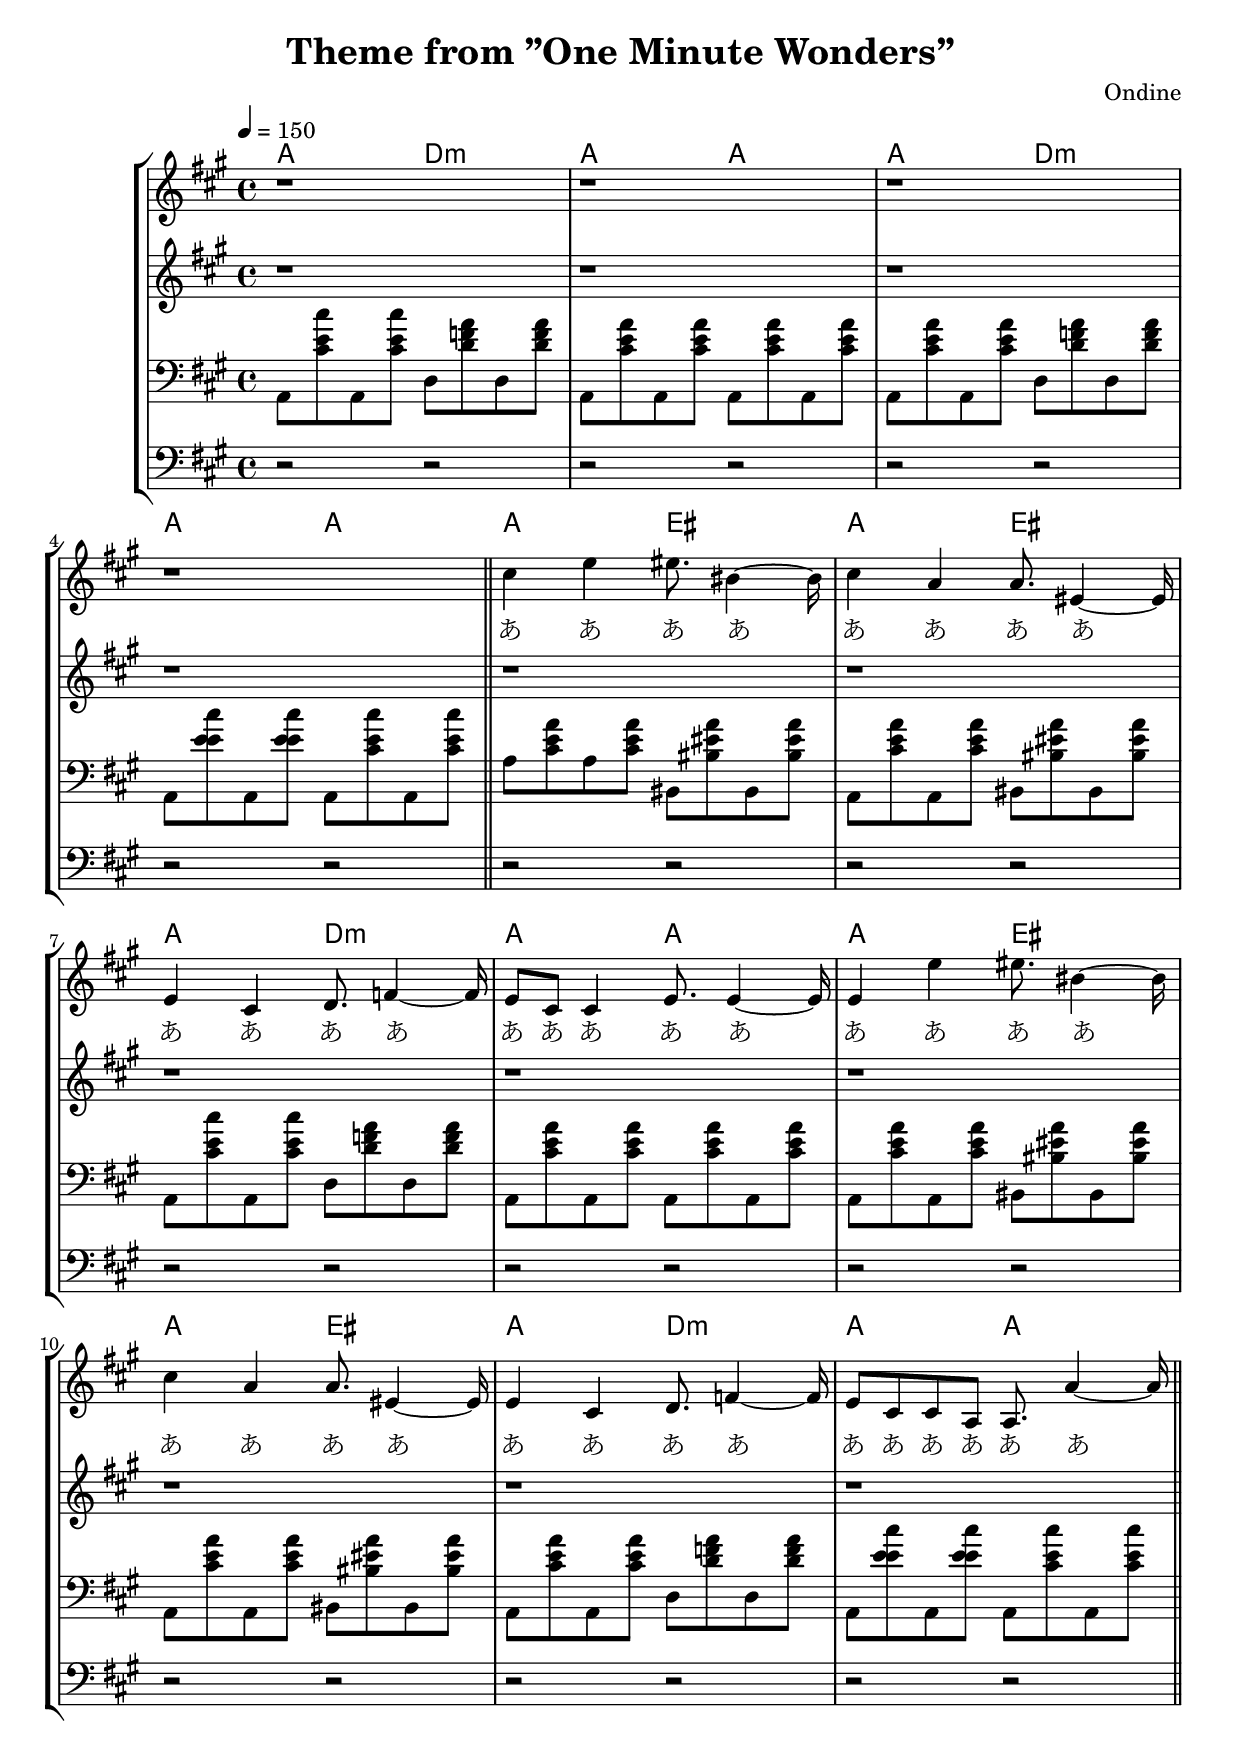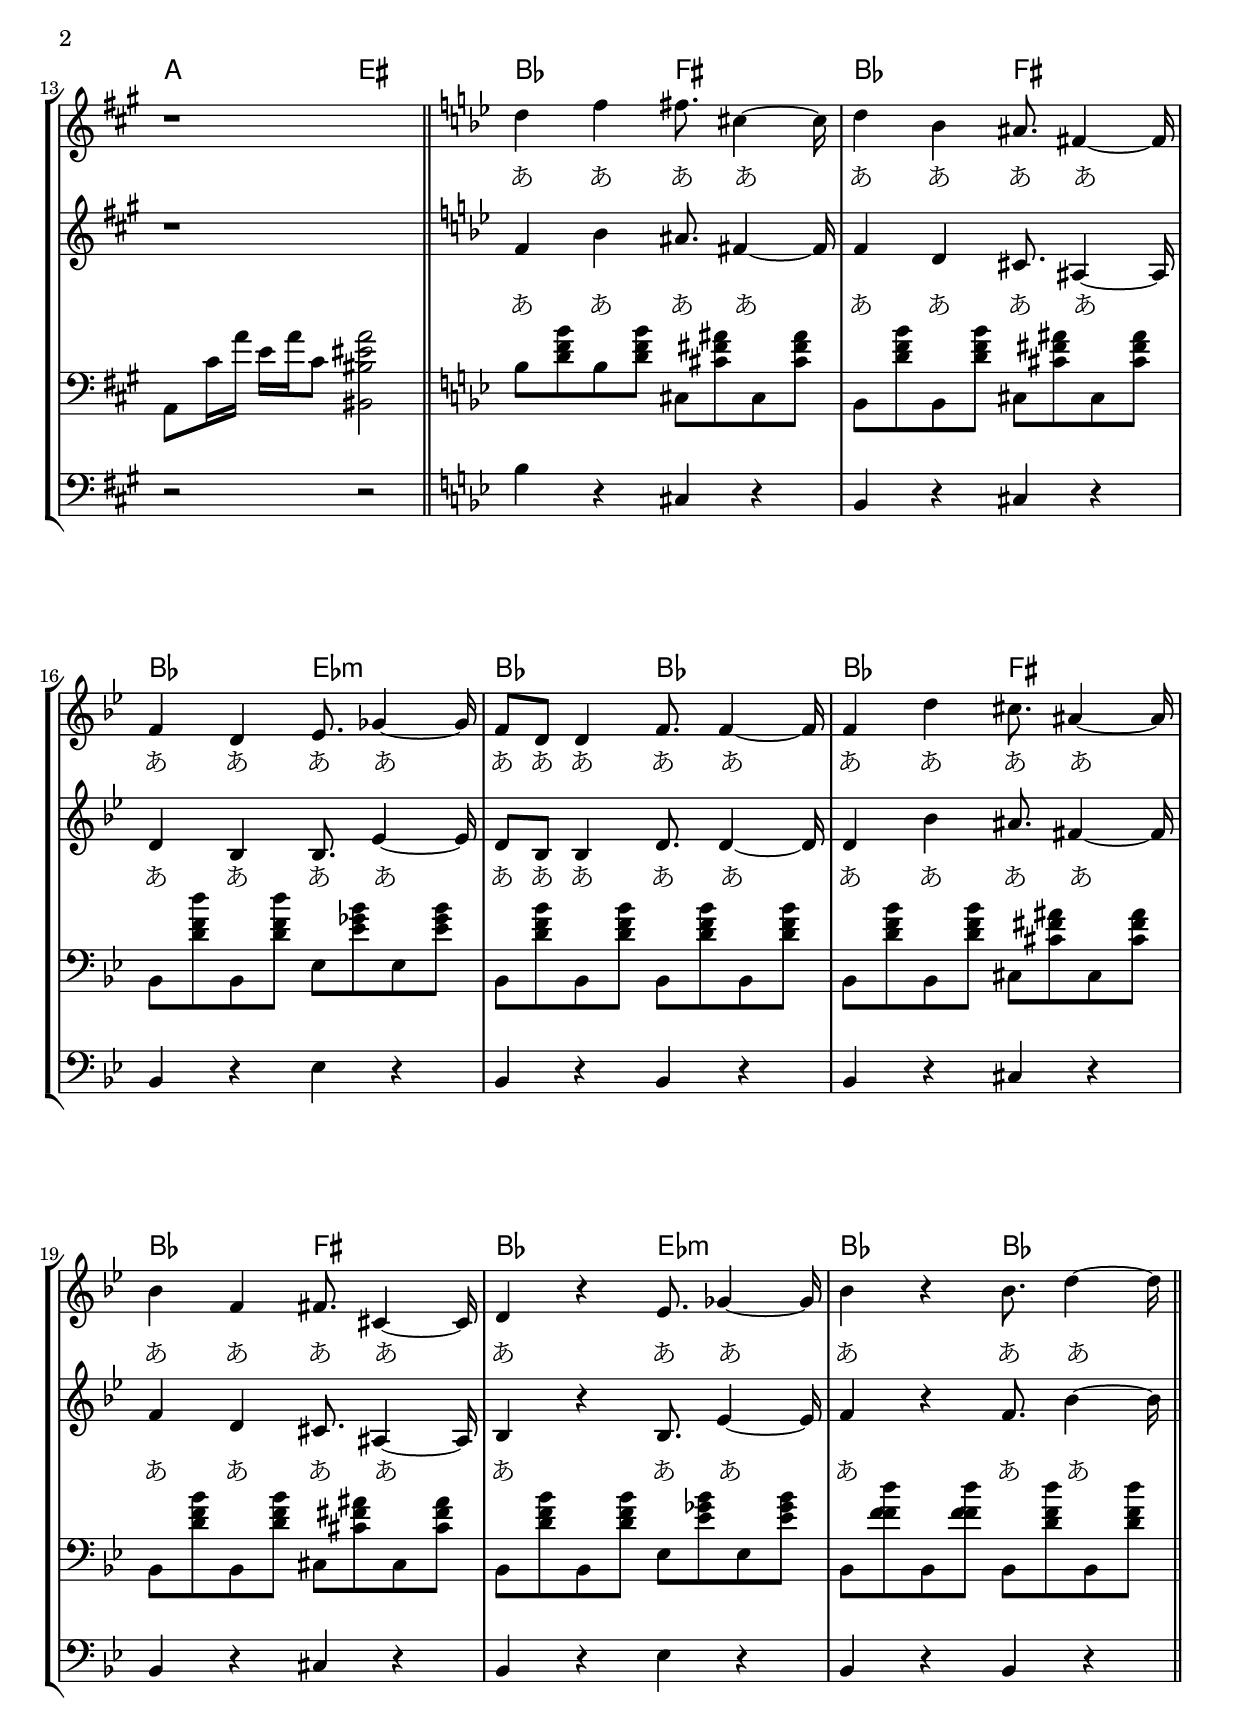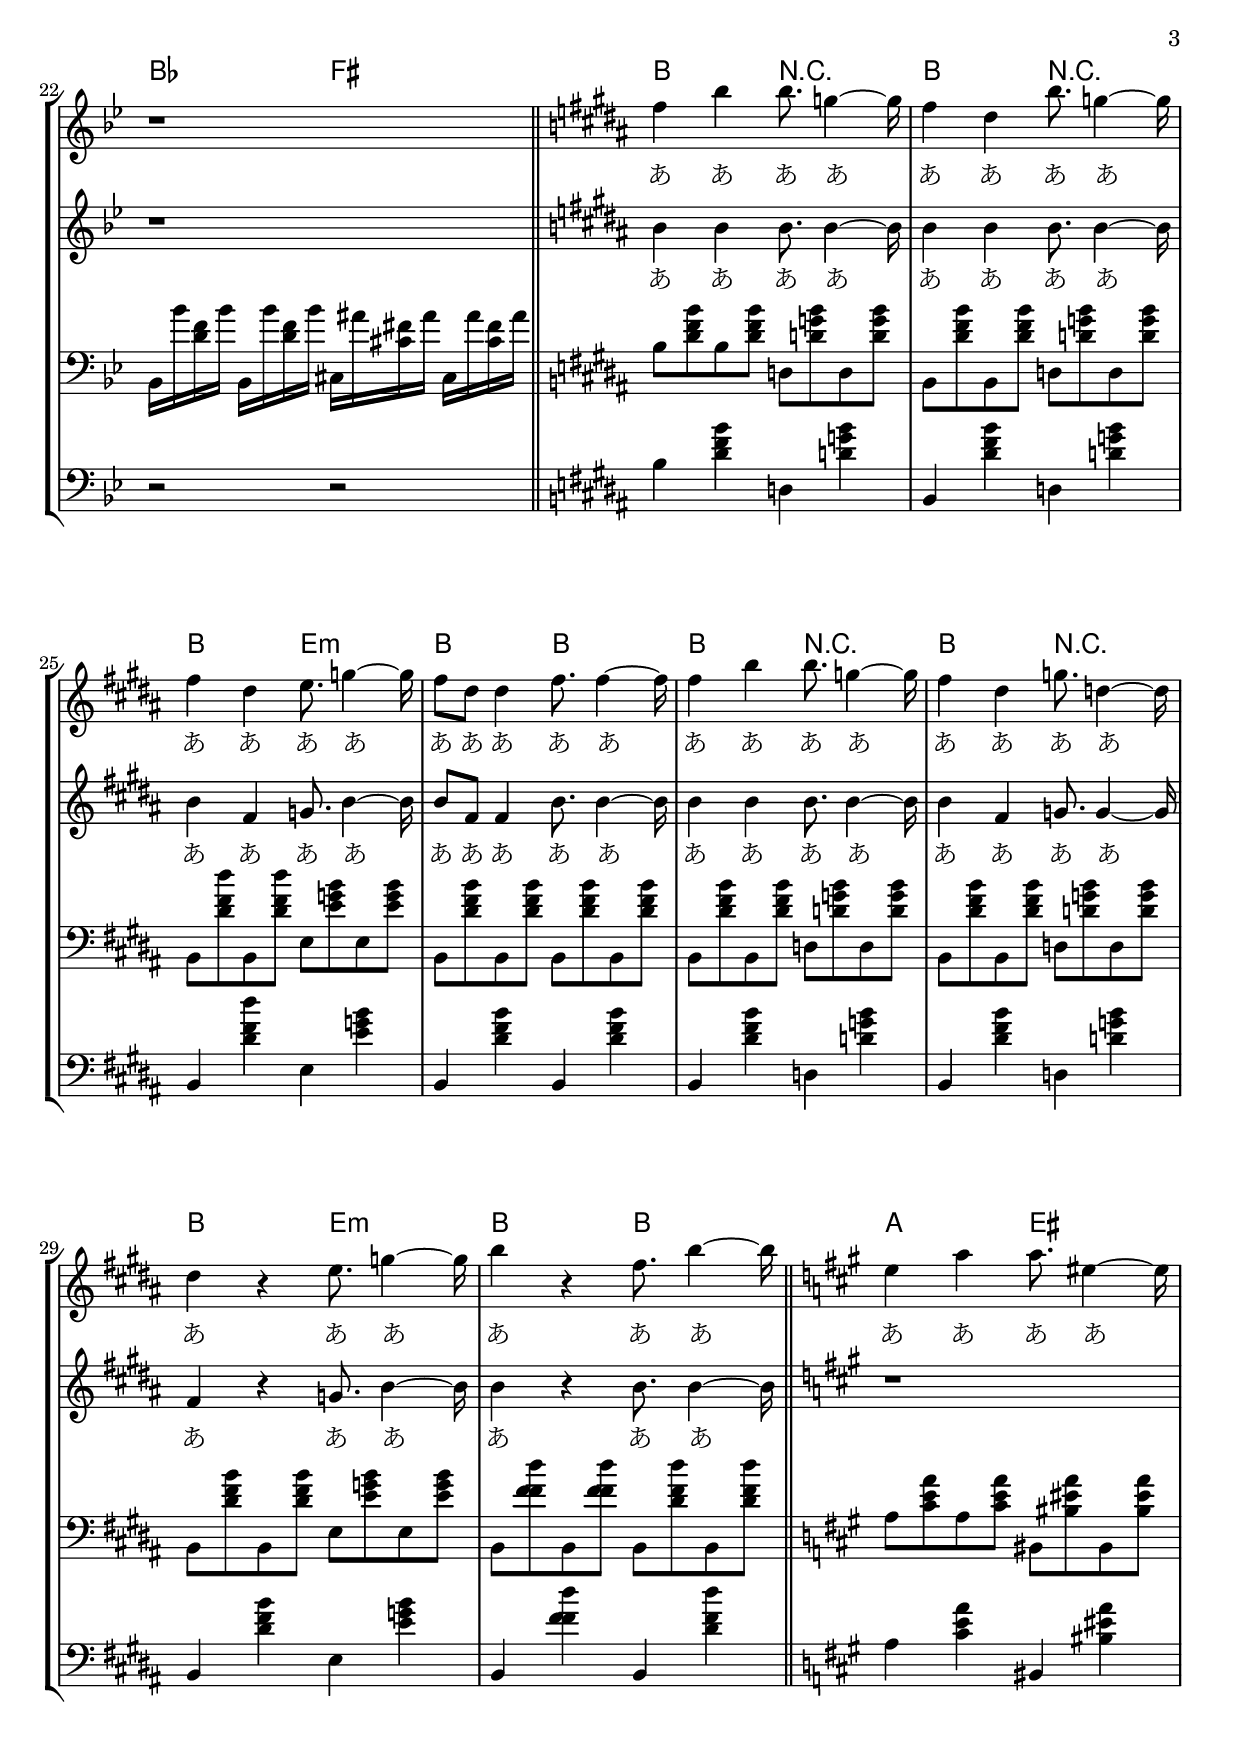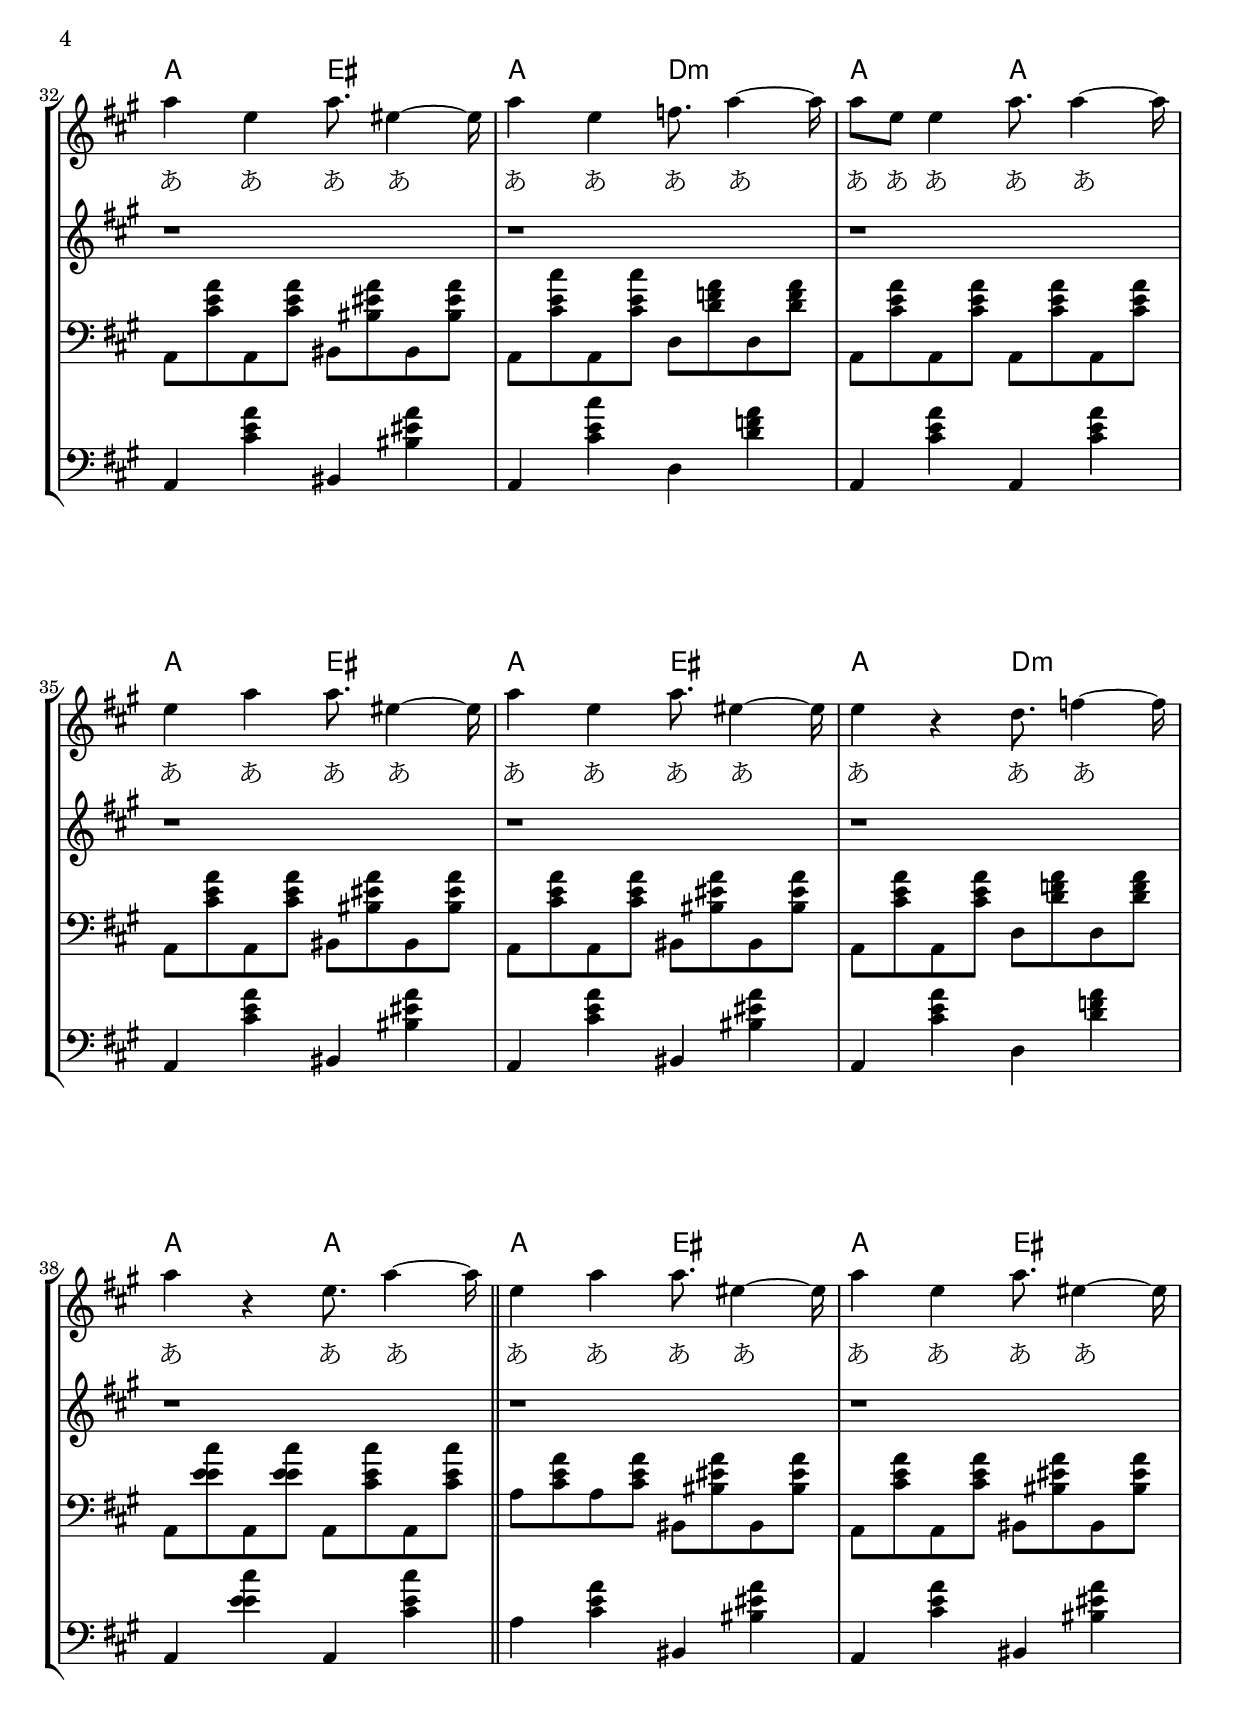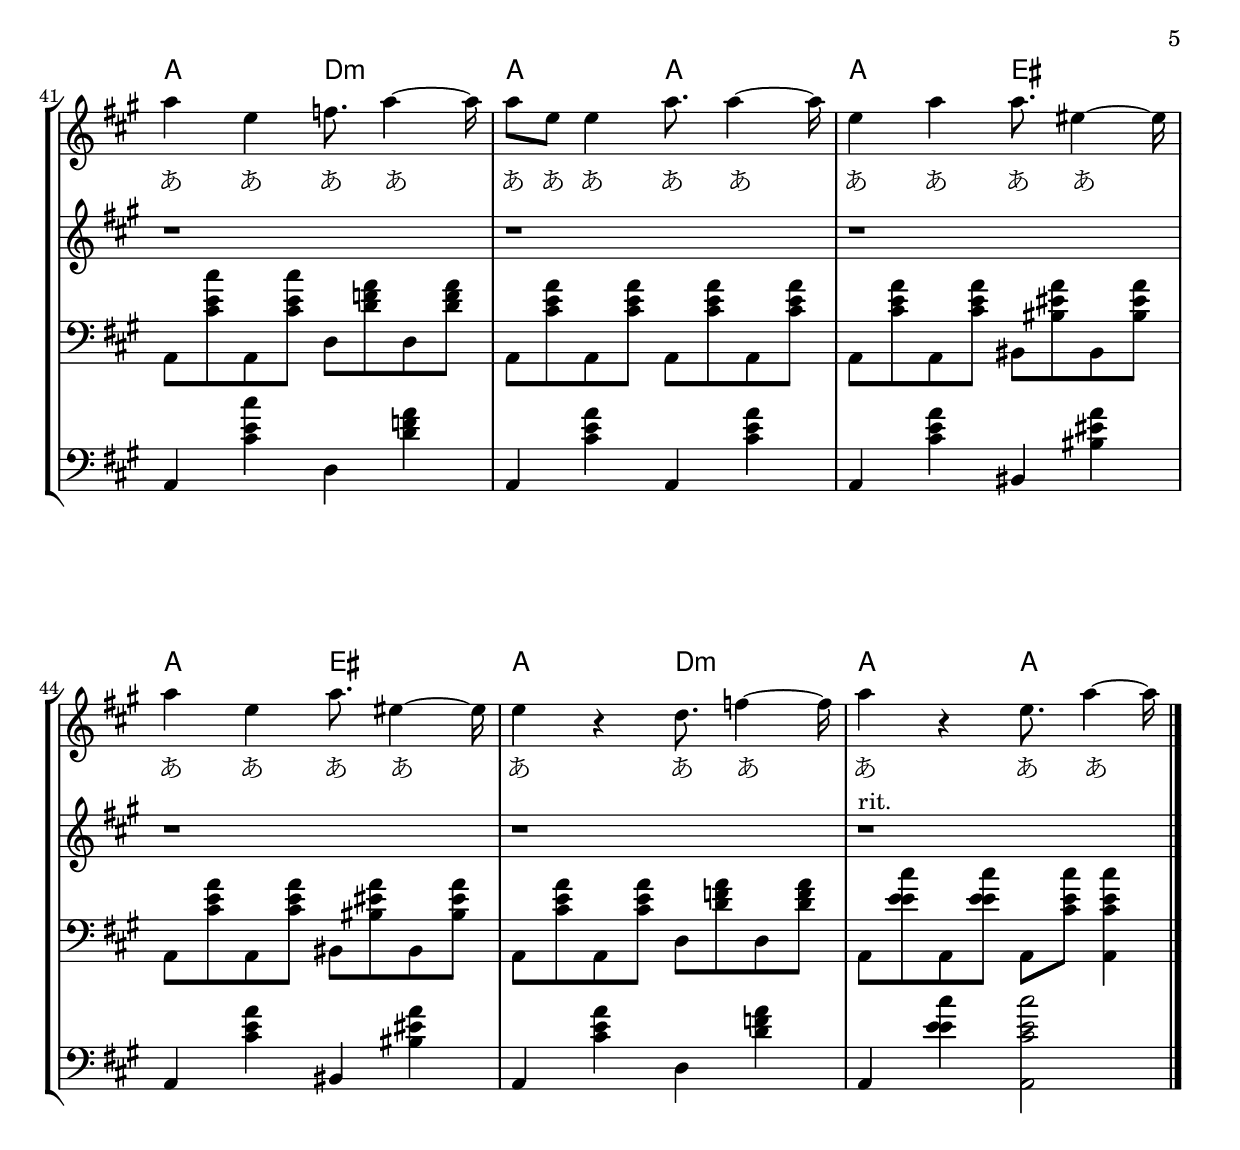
\version "2.12.1"

\header {
	title = \markup {"Theme from ”One Minute Wonders”"}
	composer = \markup \center-column {Ondine}
}

harmony = \chordmode {
	a2 d:m a a a d:m a a 

	a eis a eis a d:m a a a eis a eis a d:m a a 

	a eis 

	bes fis bes fis bes es:m bes bes bes fis bes fis bes es:m bes bes 

	bes fis 

	b r b r b e:m b b b r b r b e:m b b 

	a eis a eis a d:m a a a eis a eis a d:m a a 

	a eis a eis a d:m a a a eis a eis a d:m a a 
}

melody = {
	\key a \major
	\tempo 4 = 150
	r1 | r1 | r1 | r1   
	\set Staff.midiInstrument = #"Honky-tonk"
	cis''4  e''4  eis''8.  bis'4~bis'16 
	cis''4  a'4  a'8.  eis'4~eis'16 
	e'4  cis'4  d'8.  f'4~f'16 
	e'8  cis'8  cis'4  e'8.  e'4~e'16 
	e'4  e''4  eis''8.  bis'4~bis'16 
	cis''4  a'4  a'8.  eis'4~eis'16 
	e'4  cis'4  d'8.  f'4~f'16 
	e'8  cis'8  cis'8  a8  a8.  a'4~a'16
	r1   
	\set Staff.midiInstrument = #"Honky-tonk"
		\key bes \major
d''4  f''4  fis''8.  cis''4~cis''16 
	d''4  bes'4  ais'8.  fis'4~fis'16 
	f'4  d'4  es'8.  ges'4~ges'16 
	f'8  d'8  d'4  f'8.  f'4~f'16 
	f'4  d''4  cis''8.  ais'4~ais'16 
	bes'4  f'4  fis'8.  cis'4~cis'16 
	d'4  r4  es'8.  ges'4~ges'16 
	bes'4  r4  bes'8.  d''4~d''16
	r1   
	\set Staff.midiInstrument = #"Honky-tonk"
		\key b \major
fis''4  b''4  b''8.  g''4~g''16 
	fis''4  dis''4  b''8.  g''4~g''16 
	fis''4  dis''4  e''8.  g''4~g''16 
	fis''8  dis''8  dis''4  fis''8.  fis''4~fis''16 
	fis''4  b''4  b''8.  g''4~g''16 
	fis''4  dis''4  g''8.  d''4~d''16 
	dis''4  r4  e''8.  g''4~g''16 
	b''4  r4  fis''8.  b''4~b''16
	\set Staff.midiInstrument = #"Timpani"
		\key a \major
e''4  a''4  a''8.  eis''4~eis''16 
	a''4  e''4  a''8.  eis''4~eis''16 
	a''4  e''4  f''8.  a''4~a''16 
	a''8  e''8  e''4  a''8.  a''4~a''16 
	e''4  a''4  a''8.  eis''4~eis''16 
	a''4  e''4  a''8.  eis''4~eis''16 
	e''4  r4  d''8.  f''4~f''16 
	a''4  r4  e''8.  a''4~a''16
	\set Staff.midiInstrument = #"Timpani"
	e''4  a''4  a''8.  eis''4~eis''16 
	a''4  e''4  a''8.  eis''4~eis''16 
	a''4  e''4  f''8.  a''4~a''16 
	a''8  e''8  e''4  a''8.  a''4~a''16 
	e''4  a''4  a''8.  eis''4~eis''16 
	a''4  e''4  a''8.  eis''4~eis''16 
	e''4  r4  d''8.  f''4~f''16 
	a''4  r4  e''8.  a''4~a''16
	\bar "|."
}

words = \lyricmode {
	
	あ  あ  あ  あ  あ  あ  あ  あ  あ  あ  あ  あ  あ  あ  あ  あ  あ  あ  あ  あ  あ  あ  あ  あ  あ  あ  あ  あ  あ  あ  あ  あ  あ  あ  あ  
	
	あ  あ  あ  あ  あ  あ  あ  あ  あ  あ  あ  あ  あ  あ  あ  あ  あ  あ  あ  あ  あ  あ  あ  あ  あ  あ  あ  あ  あ  あ  あ  
	
	あ  あ  あ  あ  あ  あ  あ  あ  あ  あ  あ  あ  あ  あ  あ  あ  あ  あ  あ  あ  あ  あ  あ  あ  あ  あ  あ  あ  あ  あ  あ  
	あ  あ  あ  あ  あ  あ  あ  あ  あ  あ  あ  あ  あ  あ  あ  あ  あ  あ  あ  あ  あ  あ  あ  あ  あ  あ  あ  あ  あ  あ  あ  
	あ  あ  あ  あ  あ  あ  あ  あ  あ  あ  あ  あ  あ  あ  あ  あ  あ  あ  あ  あ  あ  あ  あ  あ  あ  あ  あ  あ  あ  あ  あ  
}

secondmelody = {
	\key a \major
	\tempo 4 = 150
	r1 | r1 | r1 | r1   
	r1 | r1 | r1 | r1 | r1 | r1 | r1 | r1   
	r1   
	\set Staff.midiInstrument = #"Honky-tonk"
		\key bes \major
f'4  bes'4  ais'8.  fis'4~fis'16 
	f'4  d'4  cis'8.  ais4~ais16 
	d'4  bes4  bes8.  es'4~es'16 
	d'8  bes8  bes4  d'8.  d'4~d'16 
	d'4  bes'4  ais'8.  fis'4~fis'16 
	f'4  d'4  cis'8.  ais4~ais16 
	bes4  r4  bes8.  es'4~es'16 
	f'4  r4  f'8.  bes'4~bes'16
	r1   
	\set Staff.midiInstrument = #"Honky-tonk"
		\key b \major
b'4  b'4  b'8.  b'4~b'16 
	b'4  b'4  b'8.  b'4~b'16 
	b'4  fis'4  g'8.  b'4~b'16 
	b'8  fis'8  fis'4  b'8.  b'4~b'16 
	b'4  b'4  b'8.  b'4~b'16 
	b'4  fis'4  g'8.  g'4~g'16 
	fis'4  r4  g'8.  b'4~b'16 
	b'4  r4  b'8.  b'4~b'16
	\key a \major
	r1 | r1 | r1 | r1 | r1 | r1 | r1 | r1   
	r1 | r1 | r1 | r1 | r1 | r1 | r1 | r1^"rit." \bar "|."
}

secondwords = \lyricmode {
	
	
	
	あ  あ  あ  あ  あ  あ  あ  あ  あ  あ  あ  あ  あ  あ  あ  あ  あ  あ  あ  あ  あ  あ  あ  あ  あ  あ  あ  あ  あ  あ  あ  
	
	あ  あ  あ  あ  あ  あ  あ  あ  あ  あ  あ  あ  あ  あ  あ  あ  あ  あ  あ  あ  あ  あ  あ  あ  あ  あ  あ  あ  あ  あ  あ  
	
	
}

tempochange = {
	\tempo 4 = 150
	r1 | r1 | r1 | r1 \bar "||"
	\tempo 4 = 150
	r1 | r1 | r1 | r1 | r1 | r1 | r1 | r1 \bar "||"
	\tempo 4 = 150
	r1 \bar "||"
	\tempo 4 = 150
	r1 | r1 | r1 | r1 | r1 | r1 | r1 | r1 \bar "||"
	\tempo 4 = 150
	r1 \bar "||"
	\tempo 4 = 150
	r1 | r1 | r1 | r1 | r1 | r1 | r1 | r1 \bar "||"
	\tempo 4 = 150
	r1 | r1 | r1 | r1 | r1 | r1 | r1 | r1 \bar "||"
	\tempo 4 = 150
	r1 | r1 | r1 | r1 | r1 | r1 | r1 | r1 \bar "|."
}

mainacc = {
	\clef bass
	\set Staff.midiInstrument = #"Acoustic grand"
	\key a \major
	\tempo 4 = 150
	a,8 <cis' e' cis''> a, <cis' e' cis''>
	d8 <d' f' a'> d <d' f' a'>
	a,8 <cis' e' a'> a, <cis' e' a'>
	a,8 <cis' e' a'> a, <cis' e' a'>
	a,8 <cis' e' a'> a, <cis' e' a'>
	d8 <d' f' a'> d <d' f' a'>
	a,8 <e' e' cis''> a, <e' e' cis''>
	a,8 <cis' e' cis''> a, <cis' e' cis''>
	\bar "||"

	\set Staff.midiInstrument = #"Acoustic grand"
	a8 <cis' e' a'> a <cis' e' a'>
	bis,8 <bis eis' a'> bis, <bis eis' a'>
	a,8 <cis' e' a'> a, <cis' e' a'>
	bis,8 <bis eis' a'> bis, <bis eis' a'>
	a,8 <cis' e' cis''> a, <cis' e' cis''>
	d8 <d' f' a'> d <d' f' a'>
	a,8 <cis' e' a'> a, <cis' e' a'>
	a,8 <cis' e' a'> a, <cis' e' a'>
	a,8 <cis' e' a'> a, <cis' e' a'>
	bis,8 <bis eis' a'> bis, <bis eis' a'>
	a,8 <cis' e' a'> a, <cis' e' a'>
	bis,8 <bis eis' a'> bis, <bis eis' a'>
	a,8 <cis' e' a'> a, <cis' e' a'>
	d8 <d' f' a'> d <d' f' a'>
	a,8 <e' e' cis''> a, <e' e' cis''>
	a,8 <cis' e' cis''> a, <cis' e' cis''>
	\bar "||"

	\set Staff.midiInstrument = #"Timpani"
	a,8 cis'16 a' e' a' cis'8
	<bis, bis eis' a'>2
	\bar "||"

	\set Staff.midiInstrument = #"Acoustic grand"
	\key bes \major
	bes8 <d' f' bes'> bes <d' f' bes'>
	cis8 <cis' fis' ais'> cis <cis' fis' ais'>
	bes,8 <d' f' bes'> bes, <d' f' bes'>
	cis8 <cis' fis' ais'> cis <cis' fis' ais'>
	bes,8 <d' f' d''> bes, <d' f' d''>
	es8 <es' ges' bes'> es <es' ges' bes'>
	bes,8 <d' f' bes'> bes, <d' f' bes'>
	bes,8 <d' f' bes'> bes, <d' f' bes'>
	bes,8 <d' f' bes'> bes, <d' f' bes'>
	cis8 <cis' fis' ais'> cis <cis' fis' ais'>
	bes,8 <d' f' bes'> bes, <d' f' bes'>
	cis8 <cis' fis' ais'> cis <cis' fis' ais'>
	bes,8 <d' f' bes'> bes, <d' f' bes'>
	es8 <es' ges' bes'> es <es' ges' bes'>
	bes,8 <f' f' d''> bes, <f' f' d''>
	bes,8 <d' f' d''> bes, <d' f' d''>
	\bar "||"

	\set Staff.midiInstrument = #"Timpani"
	bes,16 bes' <d' f'> bes' bes, bes' <d' f'> bes'
	cis16 ais' <cis' fis'> ais' cis ais' <cis' fis'> ais'
	\bar "||"

	\set Staff.midiInstrument = #"Acoustic grand"
	\key b \major
	b8 <dis' fis' b'> b <dis' fis' b'>
	d8 <d' g' b'> d <d' g' b'>
	b,8 <dis' fis' b'> b, <dis' fis' b'>
	d8 <d' g' b'> d <d' g' b'>
	b,8 <dis' fis' dis''> b, <dis' fis' dis''>
	e8 <e' g' b'> e <e' g' b'>
	b,8 <dis' fis' b'> b, <dis' fis' b'>
	b,8 <dis' fis' b'> b, <dis' fis' b'>
	b,8 <dis' fis' b'> b, <dis' fis' b'>
	d8 <d' g' b'> d <d' g' b'>
	b,8 <dis' fis' b'> b, <dis' fis' b'>
	d8 <d' g' b'> d <d' g' b'>
	b,8 <dis' fis' b'> b, <dis' fis' b'>
	e8 <e' g' b'> e <e' g' b'>
	b,8 <fis' fis' dis''> b, <fis' fis' dis''>
	b,8 <dis' fis' dis''> b, <dis' fis' dis''>
	\bar "||"

	\set Staff.midiInstrument = #"Timpani"
	\key a \major
	a8 <cis' e' a'> a <cis' e' a'>
	bis,8 <bis eis' a'> bis, <bis eis' a'>
	a,8 <cis' e' a'> a, <cis' e' a'>
	bis,8 <bis eis' a'> bis, <bis eis' a'>
	a,8 <cis' e' cis''> a, <cis' e' cis''>
	d8 <d' f' a'> d <d' f' a'>
	a,8 <cis' e' a'> a, <cis' e' a'>
	a,8 <cis' e' a'> a, <cis' e' a'>
	a,8 <cis' e' a'> a, <cis' e' a'>
	bis,8 <bis eis' a'> bis, <bis eis' a'>
	a,8 <cis' e' a'> a, <cis' e' a'>
	bis,8 <bis eis' a'> bis, <bis eis' a'>
	a,8 <cis' e' a'> a, <cis' e' a'>
	d8 <d' f' a'> d <d' f' a'>
	a,8 <e' e' cis''> a, <e' e' cis''>
	a,8 <cis' e' cis''> a, <cis' e' cis''>
	\bar "||"

	\set Staff.midiInstrument = #"Timpani"
	a8 <cis' e' a'> a <cis' e' a'>
	bis,8 <bis eis' a'> bis, <bis eis' a'>
	a,8 <cis' e' a'> a, <cis' e' a'>
	bis,8 <bis eis' a'> bis, <bis eis' a'>
	a,8 <cis' e' cis''> a, <cis' e' cis''>
	d8 <d' f' a'> d <d' f' a'>
	a,8 <cis' e' a'> a, <cis' e' a'>
	a,8 <cis' e' a'> a, <cis' e' a'>
	a,8 <cis' e' a'> a, <cis' e' a'>
	bis,8 <bis eis' a'> bis, <bis eis' a'>
	a,8 <cis' e' a'> a, <cis' e' a'>
	bis,8 <bis eis' a'> bis, <bis eis' a'>
	a,8 <cis' e' a'> a, <cis' e' a'>
	d8 <d' f' a'> d <d' f' a'>
	a,8 <e' e' cis''> a, <e' e' cis''>
	a,8 <cis' e' cis''>8 <a, cis' e' cis''>4
	\bar "|."
}

subacc = {
	\clef bass
	\set Staff.midiInstrument = #"Acoustic grand"
	\key a \major
	\tempo 4 = 150
	r2
	r2
	r2
	r2
	r2
	r2
	r2
	r2
	\bar "||"

	\set Staff.midiInstrument = #"Acoustic grand"
	r2
	r2
	r2
	r2
	r2
	r2
	r2
	r2
	r2
	r2
	r2
	r2
	r2
	r2
	r2
	r2
	\bar "||"

	\set Staff.midiInstrument = #"Acoustic grand"
	r2
	r2
	\bar "||"

	\set Staff.midiInstrument = #"Trumpet"
	\key bes \major
	bes4 r4
	cis4 r4
	bes,4 r4
	cis4 r4
	bes,4 r4
	es4 r4
	bes,4 r4
	bes,4 r4
	bes,4 r4
	cis4 r4
	bes,4 r4
	cis4 r4
	bes,4 r4
	es4 r4
	bes,4 r4
	bes,4 r4
	\bar "||"

	\set Staff.midiInstrument = #"Acoustic grand"
	r2
	r2
	\bar "||"

	\set Staff.midiInstrument = #"Trumpet"
	\key b \major
	b4 <dis' fis' b'>4
	d4 <d' g' b'>4
	b,4 <dis' fis' b'>4
	d4 <d' g' b'>4
	b,4 <dis' fis' dis''>4
	e4 <e' g' b'>4
	b,4 <dis' fis' b'>4
	b,4 <dis' fis' b'>4
	b,4 <dis' fis' b'>4
	d4 <d' g' b'>4
	b,4 <dis' fis' b'>4
	d4 <d' g' b'>4
	b,4 <dis' fis' b'>4
	e4 <e' g' b'>4
	b,4 <fis' fis' dis''>4
	b,4 <dis' fis' dis''>4
	\bar "||"

	\set Staff.midiInstrument = #"Timpani"
	\key a \major
	a4 <cis' e' a'>4
	bis,4 <bis eis' a'>4
	a,4 <cis' e' a'>4
	bis,4 <bis eis' a'>4
	a,4 <cis' e' cis''>4
	d4 <d' f' a'>4
	a,4 <cis' e' a'>4
	a,4 <cis' e' a'>4
	a,4 <cis' e' a'>4
	bis,4 <bis eis' a'>4
	a,4 <cis' e' a'>4
	bis,4 <bis eis' a'>4
	a,4 <cis' e' a'>4
	d4 <d' f' a'>4
	a,4 <e' e' cis''>4
	a,4 <cis' e' cis''>4
	\bar "||"

	\set Staff.midiInstrument = #"Timpani"
	a4 <cis' e' a'>4
	bis,4 <bis eis' a'>4
	a,4 <cis' e' a'>4
	bis,4 <bis eis' a'>4
	a,4 <cis' e' cis''>4
	d4 <d' f' a'>4
	a,4 <cis' e' a'>4
	a,4 <cis' e' a'>4
	a,4 <cis' e' a'>4
	bis,4 <bis eis' a'>4
	a,4 <cis' e' a'>4
	bis,4 <bis eis' a'>4
	a,4 <cis' e' a'>4
	d4 <d' f' a'>4
	a,4 <e' e' cis''>4
	<a, cis' e' cis''>2
	\bar "|."
}

percA = {
	\drummode {
	r1 |r1 |r1 |r1 \bar "||"
	r1 |r1 |r1 |r1 |r1 |r1 |r1 |r1 \bar "||"
	r1 \bar "||"
	r1 |r1 |r1 |r1 |r1 |r1 |r1 |r1 \bar "||"
	r1 \bar "||"
	r1 |r1 |r1 |r1 |r1 |r1 |r1 |r1 \bar "||"
	r1 |r1 |r1 |r1 |r1 |r1 |r1 |r1 \bar "||"
	r1 |r1 |r1 |r1 |r1 |r1 |r1 |r1 \bar "|."
	}
}

percB = {
	\drummode {
	r1 |r1 |r1 |r1 \bar "||"
	r1 |r1 |r1 |r1 |r1 |r1 |r1 |r1 \bar "||"
	r1 \bar "||"
	r1 |r1 |r1 |r1 |r1 |r1 |r1 |r1 \bar "||"
	r1 \bar "||"
	r1 |r1 |r1 |r1 |r1 |r1 |r1 |r1 \bar "||"
	r1 |r1 |r1 |r1 |r1 |r1 |r1 |r1 \bar "||"
	r1 |r1 |r1 |r1 |r1 |r1 |r1 |r1 \bar "|."
	}
}

percC = {
	\drummode {
	r1 |r1 |r1 |r1 \bar "||"
	r1 |r1 |r1 |r1 |r1 |r1 |r1 |r1 \bar "||"
	r1 \bar "||"
	r1 |r1 |r1 |r1 |r1 |r1 |r1 |r1 \bar "||"
	r1 \bar "||"
	r1 |r1 |r1 |r1 |r1 |r1 |r1 |r1 \bar "||"
	r1 |r1 |r1 |r1 |r1 |r1 |r1 |r1 \bar "||"
	r1 |r1 |r1 |r1 |r1 |r1 |r1 |r1 \bar "|."
	}
}

percD = {
	\drummode {
	r1 |r1 |r1 |r1 \bar "||"
	r1 |r1 |r1 |r1 |r1 |r1 |r1 |r1 \bar "||"
	r1 \bar "||"
	r1 |r1 |r1 |r1 |r1 |r1 |r1 |r1 \bar "||"
	r1 \bar "||"
	r1 |r1 |r1 |r1 |r1 |r1 |r1 |r1 \bar "||"
	r1 |r1 |r1 |r1 |r1 |r1 |r1 |r1 \bar "||"
	r1 |r1 |r1 |r1 |r1 |r1 |r1 |r1 \bar "|."
	}
}

percE = {
	\drummode {
	r1 |r1 |r1 |r1 \bar "||"
	r1 |r1 |r1 |r1 |r1 |r1 |r1 |r1 \bar "||"
	r1 \bar "||"
	r1 |r1 |r1 |r1 |r1 |r1 |r1 |r1 \bar "||"
	r1 \bar "||"
	r1 |r1 |r1 |r1 |r1 |r1 |r1 |r1 \bar "||"
	r1 |r1 |r1 |r1 |r1 |r1 |r1 |r1 \bar "||"
	r1 |r1 |r1 |r1 |r1 |r1 |r1 |r1 \bar "|."
	}
}

\score {
	<<
		\new StaffGroup <<
			\new ChordNames {\harmony}
			\new Voice = "melody" {\melody}
			\new Lyrics \lyricsto "melody" \words
			\new Voice = "secondmelody" {\secondmelody}
			\new Lyrics \lyricsto "secondmelody" \secondwords
			\new Staff = "mainacc" {\mainacc}
			\new Staff = "subacc" {\subacc}
		>>
	>>
	\layout { }
}
